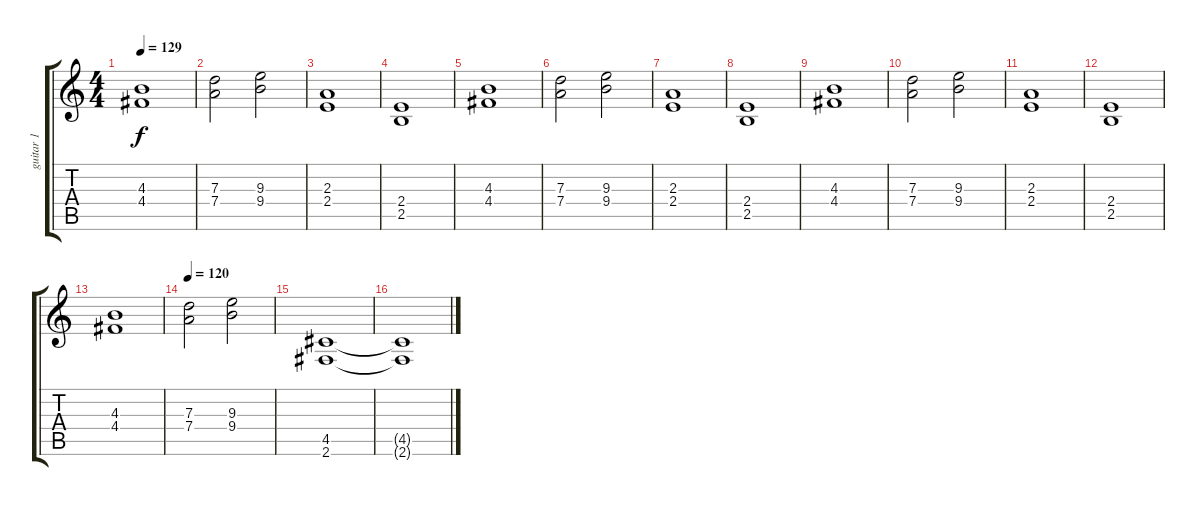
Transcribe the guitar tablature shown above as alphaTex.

\track ("guitar 1" "guitar 1") {instrument overdrivenguitar}
\staff {score tabs}
\tuning (E4 B3 G3 D3 A2 E2) {hide}
\ts (4 4)
\tempo 129
\clef g2
\ks c
(4.3 4.4).1{dy f} |
(7.3 7.4).2 (9.3 9.4).2 |
(2.3 2.4).1 |
(2.4 2.5).1 |
(4.3 4.4).1 |
(7.3 7.4).2 (9.3 9.4).2 |
(2.3 2.4).1 |
(2.4 2.5).1 |
(4.3 4.4).1 |
(7.3 7.4).2 (9.3 9.4).2 |
(2.3 2.4).1 |
(2.4 2.5).1 |
(4.3 4.4).1 |
\tempo 120
(7.3 7.4).2 (9.3 9.4).2 |
(4.5 2.6).1 |
(4.5{t} 2.6{t}).1
